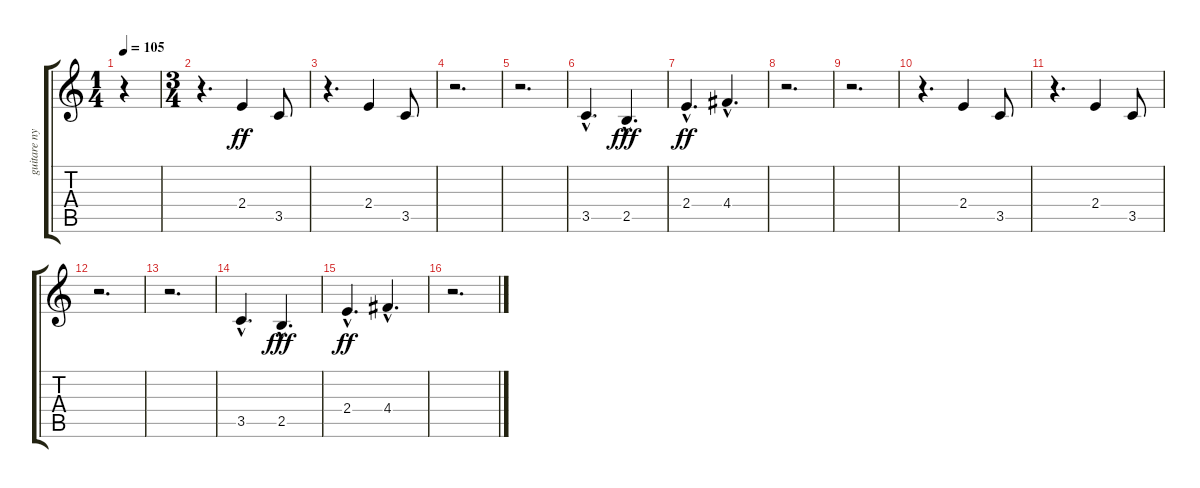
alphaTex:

\track ("guitare nylon" "guitare ny") {instrument acousticguitarnylon}
\staff {score tabs}
\tuning (E4 B3 G3 D3 A2 E2) {hide}
\ts (1 4)
\tempo 105
\clef g2
\ks c
r.4{dy ff instrument acousticguitarnylon} |
\ts (3 4)
r.4{d} 2.4.4 3.5.8 |
r.4{d} 2.4.4 3.5.8 |
r.2{d} |
r.2{d} |
3.5{hac}.4{d} 2.5{hac}.4{d dy fff} |
2.4{hac}.4{d dy ff} 4.4{hac}.4{d} |
r.2{d} |
r.2{d} |
r.4{d} 2.4.4 3.5.8 |
r.4{d} 2.4.4 3.5.8 |
r.2{d} |
r.2{d} |
3.5{hac}.4{d} 2.5{hac}.4{d dy fff} |
2.4{hac}.4{d dy ff} 4.4{hac}.4{d} |
r.2{d}
